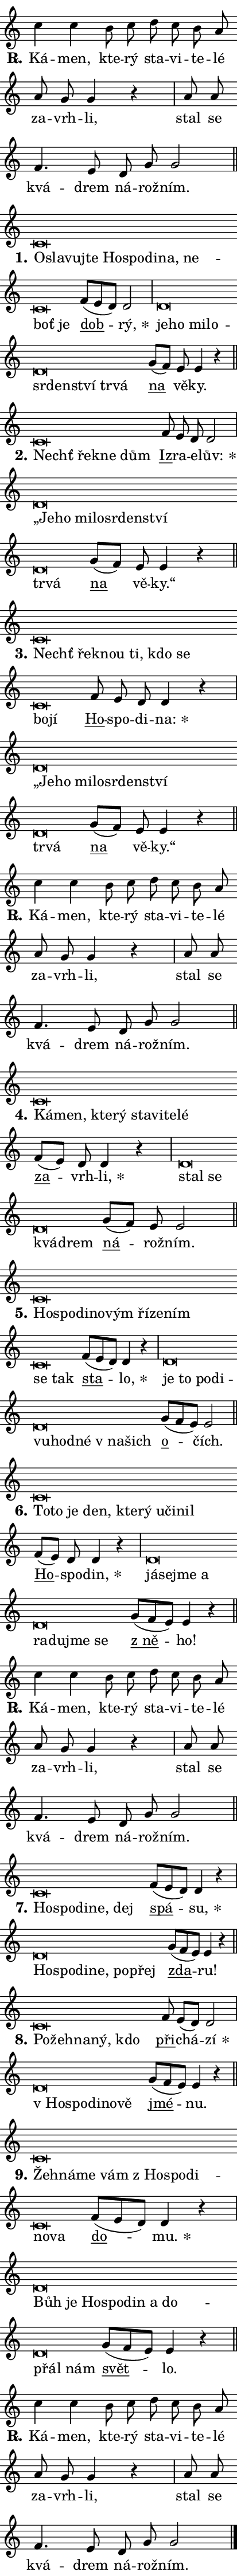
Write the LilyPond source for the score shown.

\version "2.22.1"
\header { tagline = "" }
\paper {
  indent = 0\cm
  top-margin = 0\cm
  right-margin = 0\cm
  bottom-margin = 0\cm
  left-margin = 0\cm
  paper-width = 7\cm
  page-breaking = #ly:one-page-breaking
  system-system-spacing.basic-distance = #11
  score-system-spacing.basic-distance = #11.3
  ragged-last = ##f
}


%% Author: Thomas Morley
%% https://lists.gnu.org/archive/html/lilypond-user/2020-05/msg00002.html
#(define (line-position grob)
"Returns position of @var[grob} in current system:
   @code{'start}, if at first time-step
   @code{'end}, if at last time-step
   @code{'middle} otherwise
"
  (let* ((col (ly:item-get-column grob))
         (ln (ly:grob-object col 'left-neighbor))
         (rn (ly:grob-object col 'right-neighbor))
         (col-to-check-left (if (ly:grob? ln) ln col))
         (col-to-check-right (if (ly:grob? rn) rn col))
         (break-dir-left
           (and
             (ly:grob-property col-to-check-left 'non-musical #f)
             (ly:item-break-dir col-to-check-left)))
         (break-dir-right
           (and
             (ly:grob-property col-to-check-right 'non-musical #f)
             (ly:item-break-dir col-to-check-right))))
        (cond ((eqv? 1 break-dir-left) 'start)
              ((eqv? -1 break-dir-right) 'end)
              (else 'middle))))

#(define (tranparent-at-line-position vctor)
  (lambda (grob)
  "Relying on @code{line-position} select the relevant enry from @var{vctor}.
Used to determine transparency,"
    (case (line-position grob)
      ((end) (not (vector-ref vctor 0)))
      ((middle) (not (vector-ref vctor 1)))
      ((start) (not (vector-ref vctor 2))))))

noteHeadBreakVisibility =
#(define-music-function (break-visibility)(vector?)
"Makes @code{NoteHead}s transparent relying on @var{break-visibility}"
#{
  \override NoteHead.transparent =
    #(tranparent-at-line-position break-visibility)
#})

#(define delete-ledgers-for-transparent-note-heads
  (lambda (grob)
    "Reads whether a @code{NoteHead} is transparent.
If so this @code{NoteHead} is removed from @code{'note-heads} from
@var{grob}, which is supposed to be @code{LedgerLineSpanner}.
As a result ledgers are not printed for this @code{NoteHead}"
    (let* ((nhds-array (ly:grob-object grob 'note-heads))
           (nhds-list
             (if (ly:grob-array? nhds-array)
                 (ly:grob-array->list nhds-array)
                 '()))
           ;; Relies on the transparent-property being done before
           ;; Staff.LedgerLineSpanner.after-line-breaking is executed.
           ;; This is fragile ...
           (to-keep
             (remove
               (lambda (nhd)
                 (ly:grob-property nhd 'transparent #f))
               nhds-list)))
      ;; TODO find a better method to iterate over grob-arrays, similiar
      ;; to filter/remove etc for lists
      ;; For now rebuilt from scratch
      (set! (ly:grob-object grob 'note-heads)  '())
      (for-each
        (lambda (nhd)
          (ly:pointer-group-interface::add-grob grob 'note-heads nhd))
        to-keep))))

hideNotes = {
  \noteHeadBreakVisibility #begin-of-line-visible
}
unHideNotes = {
  \noteHeadBreakVisibility #all-visible
}

% work-around for resetting accidentals
% https://lilypond.org/doc/v2.23/Documentation/notation/displaying-rhythms#unmetered-music
cadenzaMeasure = {
  \cadenzaOff
  \partial 1024 s1024
  \cadenzaOn
}

#(define-markup-command (accent layout props text) (markup?)
  "Underline accented syllable"
  (interpret-markup layout props
    #{\markup \override #'(offset . 4.3) \underline { #text }#}))

responsum = \markup \concat {
  "R" \hspace #-1.05 \path #0.1 #'((moveto 0 0.07) (lineto 0.9 0.8)) \hspace #0.05 "."
}

\layout {
    \context {
        \Staff
        \remove "Time_signature_engraver"
        \override LedgerLineSpanner.after-line-breaking = #delete-ledgers-for-transparent-note-heads
    }
    \context {
        \Voice {
            \override NoteHead.output-attributes = #'((class . "notehead"))
            \override Hairpin.height = #0.55
        }
    }
    \context {
        \Lyrics {
            \override StanzaNumber.output-attributes = #'((class . "stanzanumber"))
            \override LyricSpace.minimum-distance = #0.9
            \override LyricText.font-name = #"TeX Gyre Schola"
            \override LyricText.font-size = 1
            \override StanzaNumber.font-name = #"TeX Gyre Schola Bold"
            \override StanzaNumber.font-size = 1
        }
    }
}

% magnetic-lyrics.ily
%
%   written by
%     Jean Abou Samra <jean@abou-samra.fr>
%     Werner Lemberg <wl@gnu.org>
%
%   adapted by
%     Jiri Hon <jiri.hon@gmail.com>
%
% Version 2022-Apr-15

% https://www.mail-archive.com/lilypond-user@gnu.org/msg149350.html

#(define (Left_hyphen_pointer_engraver context)
   "Collect syllable-hyphen-syllable occurrences in lyrics and store
them in properties.  This engraver only looks to the left.  For
example, if the lyrics input is @code{foo -- bar}, it does the
following.

@itemize @bullet
@item
Set the @code{text} property of the @code{LyricHyphen} grob between
@q{foo} and @q{bar} to @code{foo}.

@item
Set the @code{left-hyphen} property of the @code{LyricText} grob with
text @q{foo} to the @code{LyricHyphen} grob between @q{foo} and
@q{bar}.
@end itemize

Use this auxiliary engraver in combination with the
@code{lyric-@/text::@/apply-@/magnetic-@/offset!} hook."
   (let ((hyphen #f)
         (text #f))
     (make-engraver
      (acknowledgers
       ((lyric-syllable-interface engraver grob source-engraver)
        (set! text grob)))
      (end-acknowledgers
       ((lyric-hyphen-interface engraver grob source-engraver)
        ;(when (not (grob::has-interface grob 'lyric-space-interface))
          (set! hyphen grob)));)
      ((stop-translation-timestep engraver)
       (when (and text hyphen)
         (ly:grob-set-object! text 'left-hyphen hyphen))
       (set! text #f)
       (set! hyphen #f)))))

#(define (lyric-text::apply-magnetic-offset! grob)
   "If the space between two syllables is less than the value in
property @code{LyricText@/.details@/.squash-threshold}, move the right
syllable to the left so that it gets concatenated with the left
syllable.

Use this function as a hook for
@code{LyricText@/.after-@/line-@/breaking} if the
@code{Left_@/hyphen_@/pointer_@/engraver} is active."
   (let ((hyphen (ly:grob-object grob 'left-hyphen #f)))
     (when hyphen
       (let ((left-text (ly:spanner-bound hyphen LEFT)))
         (when (grob::has-interface left-text 'lyric-syllable-interface)
           (let* ((common (ly:grob-common-refpoint grob left-text X))
                  (this-x-ext (ly:grob-extent grob common X))
                  (left-x-ext
                   (begin
                     ;; Trigger magnetism for left-text.
                     (ly:grob-property left-text 'after-line-breaking)
                     (ly:grob-extent left-text common X)))
                  ;; `delta` is the gap width between two syllables.
                  (delta (- (interval-start this-x-ext)
                            (interval-end left-x-ext)))
                  (details (ly:grob-property grob 'details))
                  (threshold (assoc-get 'squash-threshold details 0.2)))
             (when (< delta threshold)
               (let* (;; We have to manipulate the input text so that
                      ;; ligatures crossing syllable boundaries are not
                      ;; disabled.  For languages based on the Latin
                      ;; script this is essentially a beautification.
                      ;; However, for non-Western scripts it can be a
                      ;; necessity.
                      (lt (ly:grob-property left-text 'text))
                      (rt (ly:grob-property grob 'text))
                      (is-space (grob::has-interface hyphen 'lyric-space-interface))
                      (space (if is-space " " ""))
                      (space-markup (grob-interpret-markup grob " "))
                      (space-size (interval-length (ly:stencil-extent space-markup X)))
                      (extra-delta (if is-space space-size 0))
                      ;; Append new syllable.
                      (ltrt-space (if (and (string? lt) (string? rt))
                                (string-append lt space rt)
                                (make-concat-markup (list lt space rt))))
                      ;; Right-align `ltrt` to the right side.
                      (ltrt-space-markup (grob-interpret-markup
                               grob
                               (make-translate-markup
                                (cons (interval-length this-x-ext) 0)
                                (make-right-align-markup ltrt-space)))))
                 (begin
                   ;; Don't print `left-text`.
                   (ly:grob-set-property! left-text 'stencil #f)
                   ;; Set text and stencil (which holds all collected
                   ;; syllables so far) and shift it to the left.
                   (ly:grob-set-property! grob 'text ltrt-space)
                   (ly:grob-set-property! grob 'stencil ltrt-space-markup)
                   (ly:grob-translate-axis! grob (- (- delta extra-delta)) X))))))))))


#(define (lyric-hyphen::displace-bounds-first grob)
   ;; Make very sure this callback isn't triggered too early.
   (let ((left (ly:spanner-bound grob LEFT))
         (right (ly:spanner-bound grob RIGHT)))
     (ly:grob-property left 'after-line-breaking)
     (ly:grob-property right 'after-line-breaking)
     (ly:lyric-hyphen::print grob)))

squashThreshold = #0.4

\layout {
  \context {
    \Lyrics
    \consists #Left_hyphen_pointer_engraver
    \override LyricText.after-line-breaking =
      #lyric-text::apply-magnetic-offset!
    \override LyricHyphen.stencil = #lyric-hyphen::displace-bounds-first
    \override LyricText.details.squash-threshold = \squashThreshold
    \override LyricHyphen.minimum-distance = 0
    \override LyricHyphen.minimum-length = \squashThreshold
  }
}

squash = \override LyricText.details.squash-threshold = 9999
unSquash = \override LyricText.details.squash-threshold = \squashThreshold

left = \override LyricText.self-alignment-X = #LEFT
unLeft = \revert LyricText.self-alignment-X

starOffset = #(lambda (grob) 
                (let ((x_offset (ly:self-alignment-interface::aligned-on-x-parent grob)))
                  (if (= x_offset 0) 0 (+ x_offset 1.2))))

star = #(define-music-function (syllable)(string?)
"Append star separator at the end of a syllable"
#{
  \once \override LyricText.X-offset = #starOffset
  \lyricmode { \markup {
    #syllable
    \override #'((font-name . "TeX Gyre Schola Bold")) \hspace #0.2 \lower #0.65 \larger "*"
  } }
#})

starAccent = #(define-music-function (syllable)(string?)
"Append star separator at the end of a syllable and make accent"
#{
  \once \override LyricText.X-offset = #starOffset
  \lyricmode { \markup {
    \accent #syllable
    \override #'((font-name . "TeX Gyre Schola Bold")) \hspace #0.2 \lower #0.65 \larger "*"
  } }
#})

breath = #(define-music-function (syllable)(string?)
"Append breathing indicator at the end of a syllable"
#{
  \lyricmode { \markup { #syllable "+" } }
#})

optionalBreath = #(define-music-function (syllable)(string?)
"Append optional breathing indicator at the end of a syllable"
#{
  \lyricmode { \markup { #syllable "(+)" } }
#})


\score {
    <<
        \new Voice = "melody" { \cadenzaOn \key c \major \relative { c''4 c b8 c d c b a \bar "" a g g4 r \cadenzaMeasure \bar "|" a8 a \bar "" f4. e8 d g g2 \cadenzaMeasure \bar "||" \break } }
        \new Lyrics \lyricsto "melody" { \lyricmode { \set stanza = \responsum
Ká -- men, kte -- rý sta -- vi -- te -- lé za -- vrh -- li, stal se kvá -- drem ná -- rož -- ním. } }
    >>
    \layout {}
}

\score {
    <<
        \new Voice = "melody" { \cadenzaOn \key c \major \relative { c'\breve*1/16 \hideNotes \breve*1/16 \bar "" \breve*1/16 \bar "" \breve*1/16 \bar "" \breve*1/16 \bar "" \breve*1/16 \bar "" \breve*1/16 \bar "" \breve*1/16 \bar "" \breve*1/16 \bar "" \breve*1/16 \breve*1/16 \bar "" \unHideNotes \bar "" f8[( e d)] d2 \cadenzaMeasure \bar "|" d\breve*1/16 \hideNotes \breve*1/16 \bar "" \breve*1/16 \bar "" \breve*1/16 \bar "" \breve*1/16 \bar "" \breve*1/16 \bar "" \breve*1/16 \bar "" \breve*1/16 \breve*1/16 \bar "" \unHideNotes \bar "" g8[( f)] e e4 r \cadenzaMeasure \bar "||" \break } }
        \new Lyrics \lyricsto "melody" { \lyricmode { \set stanza = "1."
\left O -- \squash sla -- vuj -- te Ho -- spo -- di -- na, ne -- boť je \unLeft \unSquash \markup \accent dob -- \star rý, \left je -- \squash ho mi -- lo -- sr -- den -- ství tr -- vá \unLeft \unSquash \markup \accent na vě -- ky. } }
    >>
    \layout {}
}

\score {
    <<
        \new Voice = "melody" { \cadenzaOn \key c \major \relative { c'\breve*1/16 \hideNotes \breve*1/16 \bar "" \breve*1/16 \breve*1/16 \bar "" \unHideNotes \bar "" f8 e d d2 \cadenzaMeasure \bar "|" d\breve*1/16 \hideNotes \breve*1/16 \bar "" \breve*1/16 \bar "" \breve*1/16 \bar "" \breve*1/16 \bar "" \breve*1/16 \bar "" \breve*1/16 \bar "" \breve*1/16 \breve*1/16 \bar "" \unHideNotes \bar "" g8[( f)] e e4 r \cadenzaMeasure \bar "||" \break } }
        \new Lyrics \lyricsto "melody" { \lyricmode { \set stanza = "2."
\left Nechť \squash řek -- ne dům \unLeft \unSquash \markup \accent Iz -- ra -- e -- \star lův: \left „Je -- \squash ho mi -- lo -- sr -- den -- ství tr -- vá \unLeft \unSquash \markup \accent na vě -- ky.“ } }
    >>
    \layout {}
}

\score {
    <<
        \new Voice = "melody" { \cadenzaOn \key c \major \relative { c'\breve*1/16 \hideNotes \breve*1/16 \bar "" \breve*1/16 \bar "" \breve*1/16 \bar "" \breve*1/16 \bar "" \breve*1/16 \bar "" \breve*1/16 \breve*1/16 \bar "" \unHideNotes \bar "" f8 e d d4 r \cadenzaMeasure \bar "|" d\breve*1/16 \hideNotes \breve*1/16 \bar "" \breve*1/16 \bar "" \breve*1/16 \bar "" \breve*1/16 \bar "" \breve*1/16 \bar "" \breve*1/16 \bar "" \breve*1/16 \breve*1/16 \bar "" \unHideNotes \bar "" g8[( f)] e e4 r \cadenzaMeasure \bar "||" \break } }
        \new Lyrics \lyricsto "melody" { \lyricmode { \set stanza = "3."
\left Nechť \squash řek -- nou ti, kdo se bo -- jí \unLeft \unSquash \markup \accent Ho -- spo -- di -- \star na: \left „Je -- \squash ho mi -- lo -- sr -- den -- ství tr -- vá \unLeft \unSquash \markup \accent na vě -- ky.“ } }
    >>
    \layout {}
}

\score {
    <<
        \new Voice = "melody" { \cadenzaOn \key c \major \relative { c''4 c b8 c d c b a \bar "" a g g4 r \cadenzaMeasure \bar "|" a8 a \bar "" f4. e8 d g g2 \cadenzaMeasure \bar "||" \break } }
        \new Lyrics \lyricsto "melody" { \lyricmode { \set stanza = \responsum
Ká -- men, kte -- rý sta -- vi -- te -- lé za -- vrh -- li, stal se kvá -- drem ná -- rož -- ním. } }
    >>
    \layout {}
}

\score {
    <<
        \new Voice = "melody" { \cadenzaOn \key c \major \relative { c'\breve*1/16 \hideNotes \breve*1/16 \bar "" \breve*1/16 \bar "" \breve*1/16 \bar "" \breve*1/16 \bar "" \breve*1/16 \bar "" \breve*1/16 \breve*1/16 \bar "" \unHideNotes \bar "" f8[( e)] d d4 r \cadenzaMeasure \bar "|" d\breve*1/16 \hideNotes \breve*1/16 \bar "" \breve*1/16 \breve*1/16 \bar "" \unHideNotes \bar "" g8[( f)] e e2 \cadenzaMeasure \bar "||" \break } }
        \new Lyrics \lyricsto "melody" { \lyricmode { \set stanza = "4."
\left Ká -- \squash men, kte -- rý sta -- vi -- te -- lé \unLeft \unSquash \markup \accent za -- vrh -- \star li, \left stal \squash se kvá -- drem \unLeft \unSquash \markup \accent ná -- rož -- ním. } }
    >>
    \layout {}
}

\score {
    <<
        \new Voice = "melody" { \cadenzaOn \key c \major \relative { c'\breve*1/16 \hideNotes \breve*1/16 \bar "" \breve*1/16 \bar "" \breve*1/16 \bar "" \breve*1/16 \bar "" \breve*1/16 \bar "" \breve*1/16 \bar "" \breve*1/16 \bar "" \breve*1/16 \breve*1/16 \bar "" \unHideNotes \bar "" f8[( e d)] d4 r \cadenzaMeasure \bar "|" d\breve*1/16 \hideNotes \breve*1/16 \bar "" \breve*1/16 \bar "" \breve*1/16 \bar "" \breve*1/16 \bar "" \breve*1/16 \bar "" \breve*1/16 \bar "" \breve*1/16 \breve*1/16 \bar "" \unHideNotes \bar "" g8[( f e)] e2 \cadenzaMeasure \bar "||" \break } }
        \new Lyrics \lyricsto "melody" { \lyricmode { \set stanza = "5."
\left Ho -- \squash spo -- di -- no -- vým ří -- ze -- ním se tak \unLeft \unSquash \markup \accent sta -- \star lo, \left je \squash to po -- di -- vu -- hod -- né "v na" -- šich \unLeft \unSquash \markup \accent o -- čích. } }
    >>
    \layout {}
}

\score {
    <<
        \new Voice = "melody" { \cadenzaOn \key c \major \relative { c'\breve*1/16 \hideNotes \breve*1/16 \bar "" \breve*1/16 \bar "" \breve*1/16 \bar "" \breve*1/16 \bar "" \breve*1/16 \bar "" \breve*1/16 \bar "" \breve*1/16 \breve*1/16 \bar "" \unHideNotes \bar "" f8[( e)] d d4 r \cadenzaMeasure \bar "|" d\breve*1/16 \hideNotes \breve*1/16 \bar "" \breve*1/16 \bar "" \breve*1/16 \bar "" \breve*1/16 \bar "" \breve*1/16 \bar "" \breve*1/16 \breve*1/16 \bar "" \unHideNotes \bar "" g8[( f e)] e4 r \cadenzaMeasure \bar "||" \break } }
        \new Lyrics \lyricsto "melody" { \lyricmode { \set stanza = "6."
\left To -- \squash to je den, kte -- rý u -- či -- nil \unLeft \unSquash \markup \accent Ho -- spo -- \star din, \left já -- \squash sej -- me a ra -- du -- jme se \unLeft \unSquash \markup \accent "z ně" -- ho! } }
    >>
    \layout {}
}

\score {
    <<
        \new Voice = "melody" { \cadenzaOn \key c \major \relative { c''4 c b8 c d c b a \bar "" a g g4 r \cadenzaMeasure \bar "|" a8 a \bar "" f4. e8 d g g2 \cadenzaMeasure \bar "||" \break } }
        \new Lyrics \lyricsto "melody" { \lyricmode { \set stanza = \responsum
Ká -- men, kte -- rý sta -- vi -- te -- lé za -- vrh -- li, stal se kvá -- drem ná -- rož -- ním. } }
    >>
    \layout {}
}

\score {
    <<
        \new Voice = "melody" { \cadenzaOn \key c \major \relative { c'\breve*1/16 \hideNotes \breve*1/16 \bar "" \breve*1/16 \bar "" \breve*1/16 \breve*1/16 \bar "" \unHideNotes \bar "" f8[( e d)] d4 r \cadenzaMeasure \bar "|" d\breve*1/16 \hideNotes \breve*1/16 \bar "" \breve*1/16 \bar "" \breve*1/16 \bar "" \breve*1/16 \breve*1/16 \bar "" \unHideNotes \bar "" g8[( f e)] e4 r \cadenzaMeasure \bar "||" \break } }
        \new Lyrics \lyricsto "melody" { \lyricmode { \set stanza = "7."
\left Ho -- \squash spo -- di -- ne, dej \unLeft \unSquash \markup \accent spá -- \star su, \left Ho -- \squash spo -- di -- ne, po -- přej \unLeft \unSquash \markup \accent zda -- ru! } }
    >>
    \layout {}
}

\score {
    <<
        \new Voice = "melody" { \cadenzaOn \key c \major \relative { c'\breve*1/16 \hideNotes \breve*1/16 \bar "" \breve*1/16 \bar "" \breve*1/16 \breve*1/16 \bar "" \unHideNotes \bar "" f8 e[( d)] d2 \cadenzaMeasure \bar "|" d\breve*1/16 \hideNotes \breve*1/16 \bar "" \breve*1/16 \bar "" \breve*1/16 \breve*1/16 \bar "" \unHideNotes \bar "" g8[( f e)] e4 r \cadenzaMeasure \bar "||" \break } }
        \new Lyrics \lyricsto "melody" { \lyricmode { \set stanza = "8."
\left Po -- \squash žeh -- na -- ný, kdo \unLeft \unSquash \markup \accent při -- chá -- \star zí \left "v Ho" -- \squash spo -- di -- no -- vě \unLeft \unSquash \markup \accent jmé -- nu. } }
    >>
    \layout {}
}

\score {
    <<
        \new Voice = "melody" { \cadenzaOn \key c \major \relative { c'\breve*1/16 \hideNotes \breve*1/16 \bar "" \breve*1/16 \bar "" \breve*1/16 \bar "" \breve*1/16 \bar "" \breve*1/16 \bar "" \breve*1/16 \bar "" \breve*1/16 \breve*1/16 \bar "" \unHideNotes \bar "" f8[( e d)] d4 r \cadenzaMeasure \bar "|" d\breve*1/16 \hideNotes \breve*1/16 \bar "" \breve*1/16 \bar "" \breve*1/16 \bar "" \breve*1/16 \bar "" \breve*1/16 \bar "" \breve*1/16 \bar "" \breve*1/16 \breve*1/16 \bar "" \unHideNotes \bar "" g8[( f e)] e4 r \cadenzaMeasure \bar "||" \break } }
        \new Lyrics \lyricsto "melody" { \lyricmode { \set stanza = "9."
\left Žeh -- \squash ná -- me vám "z Ho" -- spo -- di -- no -- va \unLeft \unSquash \markup \accent do -- \star mu. \left Bůh \squash je Ho -- spo -- din a do -- přál nám \unLeft \unSquash \markup \accent svět -- lo. } }
    >>
    \layout {}
}

\score {
    <<
        \new Voice = "melody" { \cadenzaOn \key c \major \relative { c''4 c b8 c d c b a \bar "" a g g4 r \cadenzaMeasure \bar "|" a8 a \bar "" f4. e8 d g g2 \cadenzaMeasure \bar "||" \break } \bar "|." }
        \new Lyrics \lyricsto "melody" { \lyricmode { \set stanza = \responsum
Ká -- men, kte -- rý sta -- vi -- te -- lé za -- vrh -- li, stal se kvá -- drem ná -- rož -- ním. } }
    >>
    \layout {}
}
